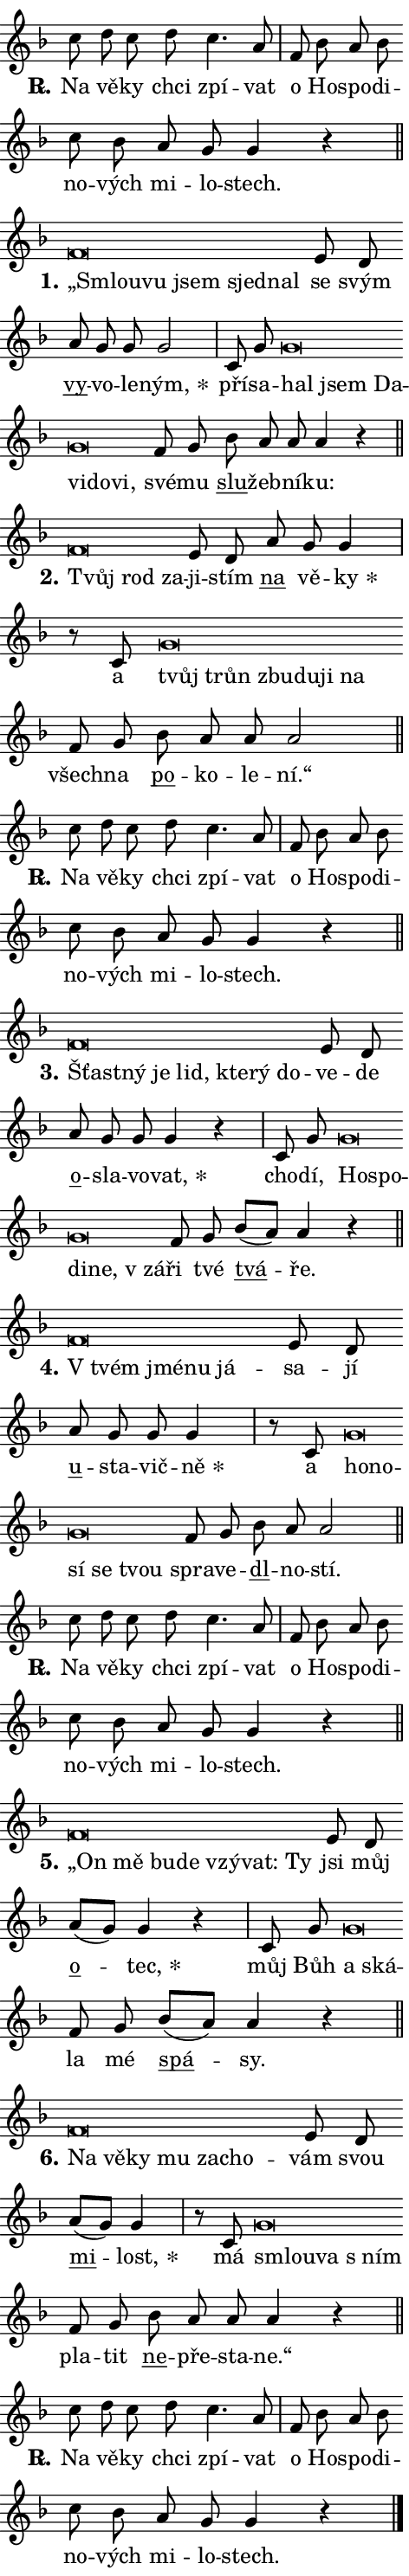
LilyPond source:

\version "2.24.0"
\header { tagline = "" }
\paper {
  indent = 0\cm
  top-margin = 0\cm
  right-margin = 0.13\cm % to fit lyric hyphens
  bottom-margin = 0\cm
  left-margin = 0\cm
  paper-width = 8\cm
  page-breaking = #ly:one-page-breaking
  system-system-spacing.basic-distance = #11
  score-system-spacing.basic-distance = #11
  ragged-last = ##f
}


%% Author: Thomas Morley
%% https://lists.gnu.org/archive/html/lilypond-user/2020-05/msg00002.html
#(define (line-position grob)
"Returns position of @var[grob} in current system:
   @code{'start}, if at first time-step
   @code{'end}, if at last time-step
   @code{'middle} otherwise
"
  (let* ((col (ly:item-get-column grob))
         (ln (ly:grob-object col 'left-neighbor))
         (rn (ly:grob-object col 'right-neighbor))
         (col-to-check-left (if (ly:grob? ln) ln col))
         (col-to-check-right (if (ly:grob? rn) rn col))
         (break-dir-left
           (and
             (ly:grob-property col-to-check-left 'non-musical #f)
             (ly:item-break-dir col-to-check-left)))
         (break-dir-right
           (and
             (ly:grob-property col-to-check-right 'non-musical #f)
             (ly:item-break-dir col-to-check-right))))
        (cond ((eqv? 1 break-dir-left) 'start)
              ((eqv? -1 break-dir-right) 'end)
              (else 'middle))))

#(define (tranparent-at-line-position vctor)
  (lambda (grob)
  "Relying on @code{line-position} select the relevant enry from @var{vctor}.
Used to determine transparency,"
    (case (line-position grob)
      ((end) (not (vector-ref vctor 0)))
      ((middle) (not (vector-ref vctor 1)))
      ((start) (not (vector-ref vctor 2))))))

noteHeadBreakVisibility =
#(define-music-function (break-visibility)(vector?)
"Makes @code{NoteHead}s transparent relying on @var{break-visibility}"
#{
  \override NoteHead.transparent =
    #(tranparent-at-line-position break-visibility)
#})

#(define delete-ledgers-for-transparent-note-heads
  (lambda (grob)
    "Reads whether a @code{NoteHead} is transparent.
If so this @code{NoteHead} is removed from @code{'note-heads} from
@var{grob}, which is supposed to be @code{LedgerLineSpanner}.
As a result ledgers are not printed for this @code{NoteHead}"
    (let* ((nhds-array (ly:grob-object grob 'note-heads))
           (nhds-list
             (if (ly:grob-array? nhds-array)
                 (ly:grob-array->list nhds-array)
                 '()))
           ;; Relies on the transparent-property being done before
           ;; Staff.LedgerLineSpanner.after-line-breaking is executed.
           ;; This is fragile ...
           (to-keep
             (remove
               (lambda (nhd)
                 (ly:grob-property nhd 'transparent #f))
               nhds-list)))
      ;; TODO find a better method to iterate over grob-arrays, similiar
      ;; to filter/remove etc for lists
      ;; For now rebuilt from scratch
      (set! (ly:grob-object grob 'note-heads)  '())
      (for-each
        (lambda (nhd)
          (ly:pointer-group-interface::add-grob grob 'note-heads nhd))
        to-keep))))

squashNotes = {
  \override NoteHead.X-extent = #'(-0.2 . 0.2)
  \override NoteHead.Y-extent = #'(-0.75 . 0)
  \override NoteHead.stencil =
    #(lambda (grob)
       (let ((pos (ly:grob-property grob 'staff-position)))
         (begin
           (if (< pos -7) (display "ERROR: Lower brevis then expected\n") (display ""))
           (if (<= pos -6) ly:text-interface::print ly:note-head::print))))
}
unSquashNotes = {
  \revert NoteHead.X-extent
  \revert NoteHead.Y-extent
  \revert NoteHead.stencil
}

hideNotes = \noteHeadBreakVisibility #begin-of-line-visible
unHideNotes = \noteHeadBreakVisibility #all-visible

% work-around for resetting accidentals
% https://lilypond.org/doc/v2.23/Documentation/notation/displaying-rhythms#unmetered-music
cadenzaMeasure = {
  \cadenzaOff
  \partial 1024 s1024
  \cadenzaOn
}

#(define-markup-command (accent layout props text) (markup?)
  "Underline accented syllable"
  (interpret-markup layout props
    #{\markup \override #'(offset . 4.3) \underline { #text }#}))

responsum = \markup \concat {
  "R" \hspace #-1.05 \path #0.1 #'((moveto 0 0.07) (lineto 0.9 0.8)) \hspace #0.05 "."
}

spaceSize = #0.6828661417322834 % exact space size for TeX Gyre Schola

\layout {
  \context {
    \Staff
    \remove "Time_signature_engraver"
    \override LedgerLineSpanner.after-line-breaking = #delete-ledgers-for-transparent-note-heads
  }
  \context {
    \Lyrics {
      \override LyricSpace.minimum-distance = \spaceSize
      \override LyricText.font-name = #"TeX Gyre Schola"
      \override LyricText.font-size = 1
      \override StanzaNumber.font-name = #"TeX Gyre Schola Bold"
      \override StanzaNumber.font-size = 1
    }
  }
  \context {
    \Score 
    \override NoteHead.text =
      #(lambda (grob) 
        (let ((pos (ly:grob-property grob 'staff-position)))
          #{\markup {
            \combine
              \halign #-0.55 \raise #(if (= pos -6) 0 0.5) \override #'(thickness . 2) \draw-line #'(3.2 . 0)
              \musicglyph "noteheads.sM1"
          }#}))
  }
}

% magnetic-lyrics.ily
%
%   written by
%     Jean Abou Samra <jean@abou-samra.fr>
%     Werner Lemberg <wl@gnu.org>
%
%   adapted by
%     Jiri Hon <jiri.hon@gmail.com>
%
% Version 2022-Apr-15

% https://www.mail-archive.com/lilypond-user@gnu.org/msg149350.html

#(define (Left_hyphen_pointer_engraver context)
   "Collect syllable-hyphen-syllable occurrences in lyrics and store
them in properties.  This engraver only looks to the left.  For
example, if the lyrics input is @code{foo -- bar}, it does the
following.

@itemize @bullet
@item
Set the @code{text} property of the @code{LyricHyphen} grob between
@q{foo} and @q{bar} to @code{foo}.

@item
Set the @code{left-hyphen} property of the @code{LyricText} grob with
text @q{foo} to the @code{LyricHyphen} grob between @q{foo} and
@q{bar}.
@end itemize

Use this auxiliary engraver in combination with the
@code{lyric-@/text::@/apply-@/magnetic-@/offset!} hook."
   (let ((hyphen #f)
         (text #f))
     (make-engraver
      (acknowledgers
       ((lyric-syllable-interface engraver grob source-engraver)
        (set! text grob)))
      (end-acknowledgers
       ((lyric-hyphen-interface engraver grob source-engraver)
        ;(when (not (grob::has-interface grob 'lyric-space-interface))
          (set! hyphen grob)));)
      ((stop-translation-timestep engraver)
       (when (and text hyphen)
         (ly:grob-set-object! text 'left-hyphen hyphen))
       (set! text #f)
       (set! hyphen #f)))))

#(define (lyric-text::apply-magnetic-offset! grob)
   "If the space between two syllables is less than the value in
property @code{LyricText@/.details@/.squash-threshold}, move the right
syllable to the left so that it gets concatenated with the left
syllable.

Use this function as a hook for
@code{LyricText@/.after-@/line-@/breaking} if the
@code{Left_@/hyphen_@/pointer_@/engraver} is active."
   (let ((hyphen (ly:grob-object grob 'left-hyphen #f)))
     (when hyphen
       (let ((left-text (ly:spanner-bound hyphen LEFT)))
         (when (grob::has-interface left-text 'lyric-syllable-interface)
           (let* ((common (ly:grob-common-refpoint grob left-text X))
                  (this-x-ext (ly:grob-extent grob common X))
                  (left-x-ext
                   (begin
                     ;; Trigger magnetism for left-text.
                     (ly:grob-property left-text 'after-line-breaking)
                     (ly:grob-extent left-text common X)))
                  ;; `delta` is the gap width between two syllables.
                  (delta (- (interval-start this-x-ext)
                            (interval-end left-x-ext)))
                  (details (ly:grob-property grob 'details))
                  (threshold (assoc-get 'squash-threshold details 0.2)))
             (when (< delta threshold)
               (let* (;; We have to manipulate the input text so that
                      ;; ligatures crossing syllable boundaries are not
                      ;; disabled.  For languages based on the Latin
                      ;; script this is essentially a beautification.
                      ;; However, for non-Western scripts it can be a
                      ;; necessity.
                      (lt (ly:grob-property left-text 'text))
                      (rt (ly:grob-property grob 'text))
                      (is-space (grob::has-interface hyphen 'lyric-space-interface))
                      (space (if is-space " " ""))
                      (extra-delta (if is-space spaceSize 0))
                      ;; Append new syllable.
                      (ltrt-space (if (and (string? lt) (string? rt))
                                (string-append lt space rt)
                                (make-concat-markup (list lt space rt))))
                      ;; Right-align `ltrt` to the right side.
                      (ltrt-space-markup (grob-interpret-markup
                               grob
                               (make-translate-markup
                                (cons (interval-length this-x-ext) 0)
                                (make-right-align-markup ltrt-space)))))
                 (begin
                   ;; Don't print `left-text`.
                   (ly:grob-set-property! left-text 'stencil #f)
                   ;; Set text and stencil (which holds all collected
                   ;; syllables so far) and shift it to the left.
                   (ly:grob-set-property! grob 'text ltrt-space)
                   (ly:grob-set-property! grob 'stencil ltrt-space-markup)
                   (ly:grob-translate-axis! grob (- (- delta extra-delta)) X))))))))))


#(define (lyric-hyphen::displace-bounds-first grob)
   ;; Make very sure this callback isn't triggered too early.
   (let ((left (ly:spanner-bound grob LEFT))
         (right (ly:spanner-bound grob RIGHT)))
     (ly:grob-property left 'after-line-breaking)
     (ly:grob-property right 'after-line-breaking)
     (ly:lyric-hyphen::print grob)))

squashThreshold = #0.4

\layout {
  \context {
    \Lyrics
    \consists #Left_hyphen_pointer_engraver
    \override LyricText.after-line-breaking =
      #lyric-text::apply-magnetic-offset!
    \override LyricHyphen.stencil = #lyric-hyphen::displace-bounds-first
    \override LyricText.details.squash-threshold = \squashThreshold
    \override LyricHyphen.minimum-distance = 0
    \override LyricHyphen.minimum-length = \squashThreshold
  }
}

squashText = \override LyricText.details.squash-threshold = 9999
unSquashText = \override LyricText.details.squash-threshold = \squashThreshold

leftText = \override LyricText.self-alignment-X = #LEFT
unLeftText = \revert LyricText.self-alignment-X

starOffset = #(lambda (grob) 
                (let ((x_offset (ly:self-alignment-interface::aligned-on-x-parent grob)))
                  (if (= x_offset 0) 0 (+ x_offset 1.2))))

star = #(define-music-function (syllable)(string?)
"Append star separator at the end of a syllable"
#{
  \once \override LyricText.X-offset = #starOffset
  \lyricmode { \markup {
    #syllable
    \override #'((font-name . "TeX Gyre Schola Bold")) \hspace #0.2 \lower #0.65 \larger "*"
  } }
#})

starAccent = #(define-music-function (syllable)(string?)
"Append star separator at the end of a syllable and make accent"
#{
  \once \override LyricText.X-offset = #starOffset
  \lyricmode { \markup {
    \accent #syllable
    \override #'((font-name . "TeX Gyre Schola Bold")) \hspace #0.2 \lower #0.65 \larger "*"
  } }
#})

breath = #(define-music-function (syllable)(string?)
"Append breathing indicator at the end of a syllable"
#{
  \lyricmode { \markup { #syllable "+" } }
#})

optionalBreath = #(define-music-function (syllable)(string?)
"Append optional breathing indicator at the end of a syllable"
#{
  \lyricmode { \markup { #syllable "(+)" } }
#})


\score {
    <<
        \new Voice = "melody" { \cadenzaOn \key f \major \relative { c''8 d c d c4. a8 \cadenzaMeasure \bar "|" f bes a bes \bar "" c bes \bar "" a g g4 r \cadenzaMeasure \bar "||" \break } }
        \new Lyrics \lyricsto "melody" { \lyricmode { \set stanza = \responsum
Na vě -- ky chci zpí -- vat o Ho -- spo -- di -- no -- vých mi -- lo -- stech. } }
    >>
    \layout {}
}

\score {
    <<
        \new Voice = "melody" { \cadenzaOn \key f \major \relative { \squashNotes f'\breve*1/16 \hideNotes \breve*1/16 \bar "" \breve*1/16 \bar "" \breve*1/16 \breve*1/16 \bar "" \unHideNotes \unSquashNotes e8 d \bar "" a' g g g2 \cadenzaMeasure \bar "|" c,8 g' \bar "" \squashNotes g\breve*1/16 \hideNotes \breve*1/16 \bar "" \breve*1/16 \bar "" \breve*1/16 \bar "" \breve*1/16 \breve*1/16 \bar "" \unHideNotes \unSquashNotes f8 g \bar "" bes a a a4 r \cadenzaMeasure \bar "||" \break } }
        \new Lyrics \lyricsto "melody" { \lyricmode { \set stanza = "1."
\leftText „Smlou -- \squashText vu jsem sjed -- nal \unLeftText \unSquashText se svým \markup \accent vy -- vo -- le -- \star ným, pří -- sa -- \leftText hal \squashText jsem Da -- vi -- do -- vi, \unLeftText \unSquashText své -- mu \markup \accent slu -- žeb -- ní -- ku: } }
    >>
    \layout {}
}

\score {
    <<
        \new Voice = "melody" { \cadenzaOn \key f \major \relative { \squashNotes f'\breve*1/16 \hideNotes \breve*1/16 \breve*1/16 \bar "" \unHideNotes \unSquashNotes e8 d \bar "" a' g g4 \cadenzaMeasure \bar "|" r8 c,8 \squashNotes g'\breve*1/16 \hideNotes \breve*1/16 \bar "" \breve*1/16 \bar "" \breve*1/16 \bar "" \breve*1/16 \breve*1/16 \bar "" \unHideNotes \unSquashNotes f8 g \bar "" bes a a a2 \cadenzaMeasure \bar "||" \break } }
        \new Lyrics \lyricsto "melody" { \lyricmode { \set stanza = "2."
\leftText Tvůj \squashText rod za -- \unLeftText \unSquashText ji -- stím \markup \accent na vě -- \star ky a \leftText tvůj \squashText trůn zbu -- du -- ji na \unLeftText \unSquashText všech -- na \markup \accent po -- ko -- le -- ní.“ } }
    >>
    \layout {}
}

\score {
    <<
        \new Voice = "melody" { \cadenzaOn \key f \major \relative { c''8 d c d c4. a8 \cadenzaMeasure \bar "|" f bes a bes \bar "" c bes \bar "" a g g4 r \cadenzaMeasure \bar "||" \break } }
        \new Lyrics \lyricsto "melody" { \lyricmode { \set stanza = \responsum
Na vě -- ky chci zpí -- vat o Ho -- spo -- di -- no -- vých mi -- lo -- stech. } }
    >>
    \layout {}
}

\score {
    <<
        \new Voice = "melody" { \cadenzaOn \key f \major \relative { \squashNotes f'\breve*1/16 \hideNotes \breve*1/16 \bar "" \breve*1/16 \bar "" \breve*1/16 \bar "" \breve*1/16 \bar "" \breve*1/16 \breve*1/16 \bar "" \unHideNotes \unSquashNotes e8 d \bar "" a' g g g4 r \cadenzaMeasure \bar "|" c,8 g' \bar "" \squashNotes g\breve*1/16 \hideNotes \breve*1/16 \bar "" \breve*1/16 \bar "" \breve*1/16 \breve*1/16 \bar "" \unHideNotes \unSquashNotes f8 g \bar "" bes[( a)] a4 r \cadenzaMeasure \bar "||" \break } }
        \new Lyrics \lyricsto "melody" { \lyricmode { \set stanza = "3."
\leftText Šťast -- \squashText ný je lid, kte -- rý do -- \unLeftText \unSquashText ve -- de \markup \accent o -- sla -- vo -- \star vat, cho -- dí, \leftText Ho -- \squashText spo -- di -- ne, "v zá" -- \unLeftText \unSquashText ři tvé \markup \accent tvá -- ře. } }
    >>
    \layout {}
}

\score {
    <<
        \new Voice = "melody" { \cadenzaOn \key f \major \relative { \squashNotes f'\breve*1/16 \hideNotes \breve*1/16 \bar "" \breve*1/16 \breve*1/16 \bar "" \unHideNotes \unSquashNotes e8 d \bar "" a' g g g4 \cadenzaMeasure \bar "|" r8 c,8 \squashNotes g'\breve*1/16 \hideNotes \breve*1/16 \bar "" \breve*1/16 \bar "" \breve*1/16 \breve*1/16 \bar "" \unHideNotes \unSquashNotes f8 g \bar "" bes a a2 \cadenzaMeasure \bar "||" \break } }
        \new Lyrics \lyricsto "melody" { \lyricmode { \set stanza = "4."
\leftText "V tvém" \squashText jmé -- nu já -- \unLeftText \unSquashText sa -- jí \markup \accent u -- sta -- vič -- \star ně a \leftText ho -- \squashText no -- sí se tvou \unLeftText \unSquashText spra -- ve -- \markup \accent dl -- no -- stí. } }
    >>
    \layout {}
}

\score {
    <<
        \new Voice = "melody" { \cadenzaOn \key f \major \relative { c''8 d c d c4. a8 \cadenzaMeasure \bar "|" f bes a bes \bar "" c bes \bar "" a g g4 r \cadenzaMeasure \bar "||" \break } }
        \new Lyrics \lyricsto "melody" { \lyricmode { \set stanza = \responsum
Na vě -- ky chci zpí -- vat o Ho -- spo -- di -- no -- vých mi -- lo -- stech. } }
    >>
    \layout {}
}

\score {
    <<
        \new Voice = "melody" { \cadenzaOn \key f \major \relative { \squashNotes f'\breve*1/16 \hideNotes \breve*1/16 \bar "" \breve*1/16 \bar "" \breve*1/16 \bar "" \breve*1/16 \bar "" \breve*1/16 \breve*1/16 \bar "" \unHideNotes \unSquashNotes e8 d \bar "" a'[( g)] g4 r \cadenzaMeasure \bar "|" c,8 g' \bar "" \squashNotes g\breve*1/16 \hideNotes \breve*1/16 \bar "" \unHideNotes \unSquashNotes f8 g \bar "" bes[( a)] a4 r \cadenzaMeasure \bar "||" \break } }
        \new Lyrics \lyricsto "melody" { \lyricmode { \set stanza = "5."
\leftText „On \squashText mě bu -- de vzý -- vat: Ty \unLeftText \unSquashText jsi můj \markup \accent o -- \star tec, můj Bůh \leftText a \squashText ská -- \unLeftText \unSquashText la mé \markup \accent spá -- sy. } }
    >>
    \layout {}
}

\score {
    <<
        \new Voice = "melody" { \cadenzaOn \key f \major \relative { \squashNotes f'\breve*1/16 \hideNotes \breve*1/16 \bar "" \breve*1/16 \bar "" \breve*1/16 \bar "" \breve*1/16 \breve*1/16 \bar "" \unHideNotes \unSquashNotes e8 d \bar "" a'[( g)] g4 \cadenzaMeasure \bar "|" r8 c,8 \squashNotes g'\breve*1/16 \hideNotes \breve*1/16 \breve*1/16 \bar "" \unHideNotes \unSquashNotes f8 g \bar "" bes a a a4 r \cadenzaMeasure \bar "||" \break } }
        \new Lyrics \lyricsto "melody" { \lyricmode { \set stanza = "6."
\leftText Na \squashText vě -- ky mu za -- cho -- \unLeftText \unSquashText vám svou \markup \accent mi -- \star lost, má \leftText smlou -- \squashText va "s ním" \unLeftText \unSquashText pla -- tit \markup \accent ne -- pře -- sta -- ne.“ } }
    >>
    \layout {}
}

\score {
    <<
        \new Voice = "melody" { \cadenzaOn \key f \major \relative { c''8 d c d c4. a8 \cadenzaMeasure \bar "|" f bes a bes \bar "" c bes \bar "" a g g4 r \cadenzaMeasure \bar "||" \break } \bar "|." }
        \new Lyrics \lyricsto "melody" { \lyricmode { \set stanza = \responsum
Na vě -- ky chci zpí -- vat o Ho -- spo -- di -- no -- vých mi -- lo -- stech. } }
    >>
    \layout {}
}
